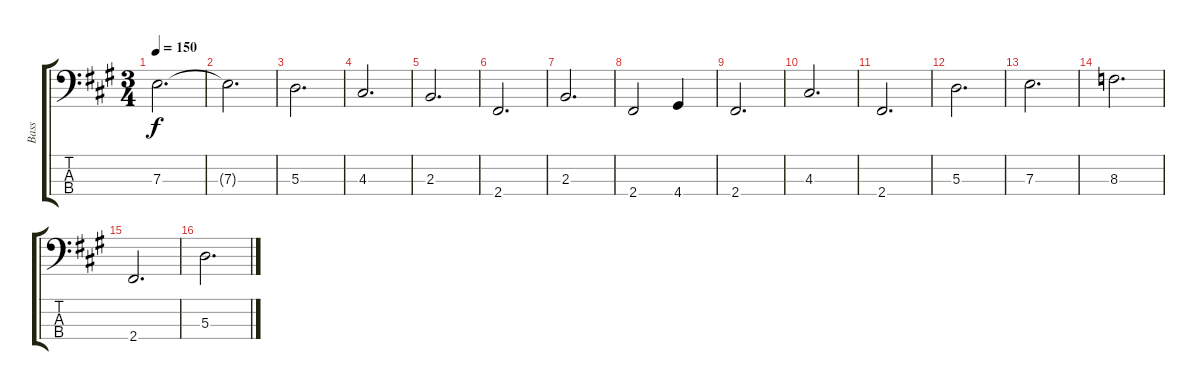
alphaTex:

\track ("Bass" "Bass") {instrument acousticbass}
\staff {score tabs}
\tuning (G2 D2 A1 E1) {hide}
\ts (3 4)
\tempo 150
\clef f4
\ks f#minor
7.3.2{d dy f} |
7.3{t}.2{d} |
5.3.2{d} |
4.3.2{d} |
2.3.2{d} |
2.4.2{d} |
2.3.2{d} |
2.4.2 4.4.4 |
2.4.2{d} |
4.3.2{d} |
2.4.2{d} |
5.3.2{d} |
7.3.2{d} |
8.3.2{d} |
2.4.2{d} |
5.3.2{d}
